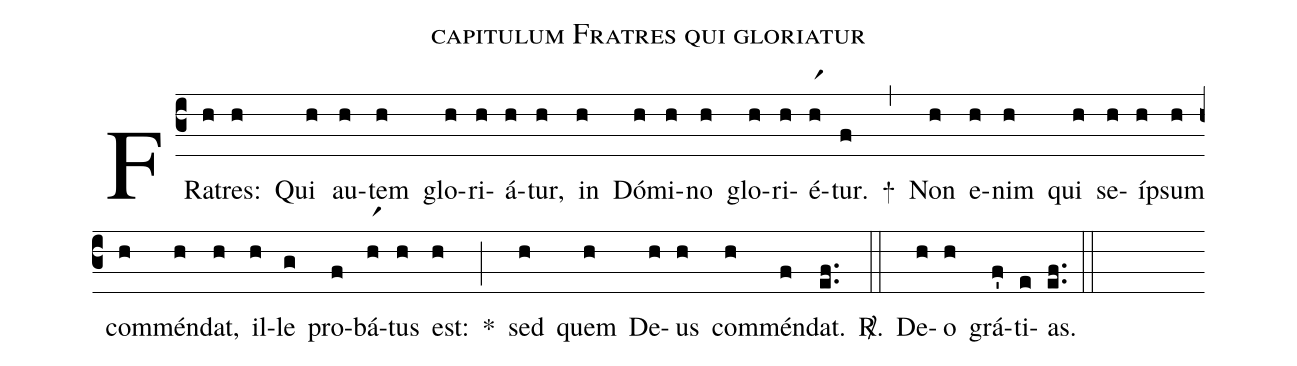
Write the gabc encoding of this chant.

name: capitulum Fratres qui gloriatur;
%%
(c3)
FRa(h)tres:(h) Qui(h) au(h)tem(h) glo(h)ri(h)á(h)tur,(h) in(h) Dó(h)mi(h)no(h) glo(h)ri(h)é(hr1)tur.(f) +(,)
Non(h) e(h)nim(h) qui(h) se(h)íp(h)sum(h) com(h)mén(h)dat,(h) il(h)le(g) pro(f)bá(hr1)tus(h) est:(h) *(;)
sed(h) quem(h) De(h)us(h) com(h)mén(f)dat.(ef..) <sp>R/</sp>.(::)
De(h)o(h) grá(f')ti(e)as.(e.f.) (::)
